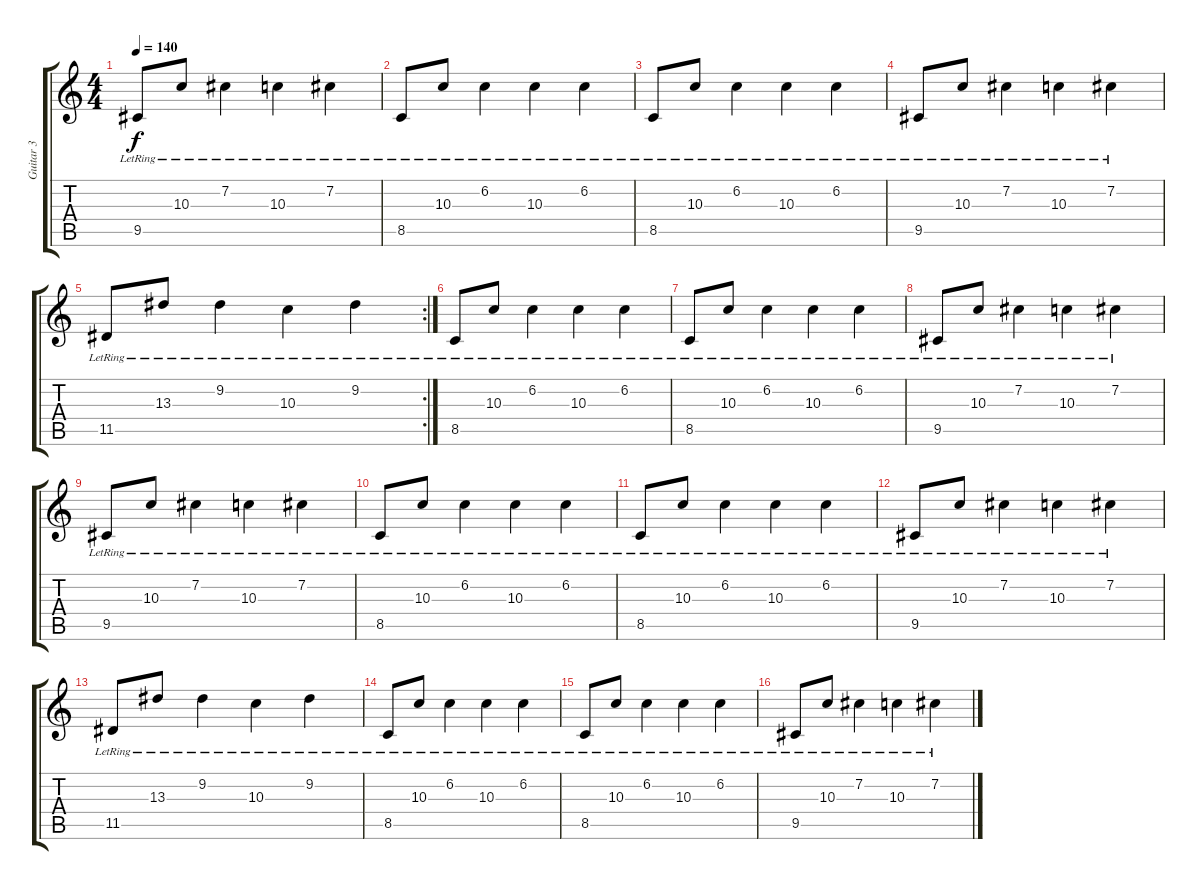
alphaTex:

\track ("Guitar 3" "Guitar 3") {instrument electricguitarjazz bank 22}
\staff {score tabs}
\tuning (B3 Gb3 D3 A2 E2 B1) {hide}
\ts (4 4)
\tempo 140
\clef g2
\ks c
9.5{lr}.8{dy f} 10.3{lr}.8 7.2{lr}.4 10.3{lr}.4 7.2{lr}.4 |
8.5{lr}.8 10.3{lr}.8 6.2{lr}.4 10.3{lr}.4 6.2{lr}.4 |
8.5{lr}.8 10.3{lr}.8 6.2{lr}.4 10.3{lr}.4 6.2{lr}.4 |
9.5{lr}.8 10.3{lr}.8 7.2{lr}.4 10.3{lr}.4 7.2{lr}.4 |
\rc 2
11.5{lr}.8 13.3{lr}.8 9.2{lr}.4 10.3{lr}.4 9.2{lr}.4 |
8.5{lr}.8 10.3{lr}.8 6.2{lr}.4 10.3{lr}.4 6.2{lr}.4 |
8.5{lr}.8 10.3{lr}.8 6.2{lr}.4 10.3{lr}.4 6.2{lr}.4 |
9.5{lr}.8 10.3{lr}.8 7.2{lr}.4 10.3{lr}.4 7.2{lr}.4 |
9.5{lr}.8 10.3{lr}.8 7.2{lr}.4 10.3{lr}.4 7.2{lr}.4 |
8.5{lr}.8 10.3{lr}.8 6.2{lr}.4 10.3{lr}.4 6.2{lr}.4 |
8.5{lr}.8 10.3{lr}.8 6.2{lr}.4 10.3{lr}.4 6.2{lr}.4 |
9.5{lr}.8 10.3{lr}.8 7.2{lr}.4 10.3{lr}.4 7.2{lr}.4 |
11.5{lr}.8 13.3{lr}.8 9.2{lr}.4 10.3{lr}.4 9.2{lr}.4 |
8.5{lr}.8 10.3{lr}.8 6.2{lr}.4 10.3{lr}.4 6.2{lr}.4 |
8.5{lr}.8 10.3{lr}.8 6.2{lr}.4 10.3{lr}.4 6.2{lr}.4 |
9.5{lr}.8 10.3{lr}.8 7.2{lr}.4 10.3{lr}.4 7.2{lr}.4
